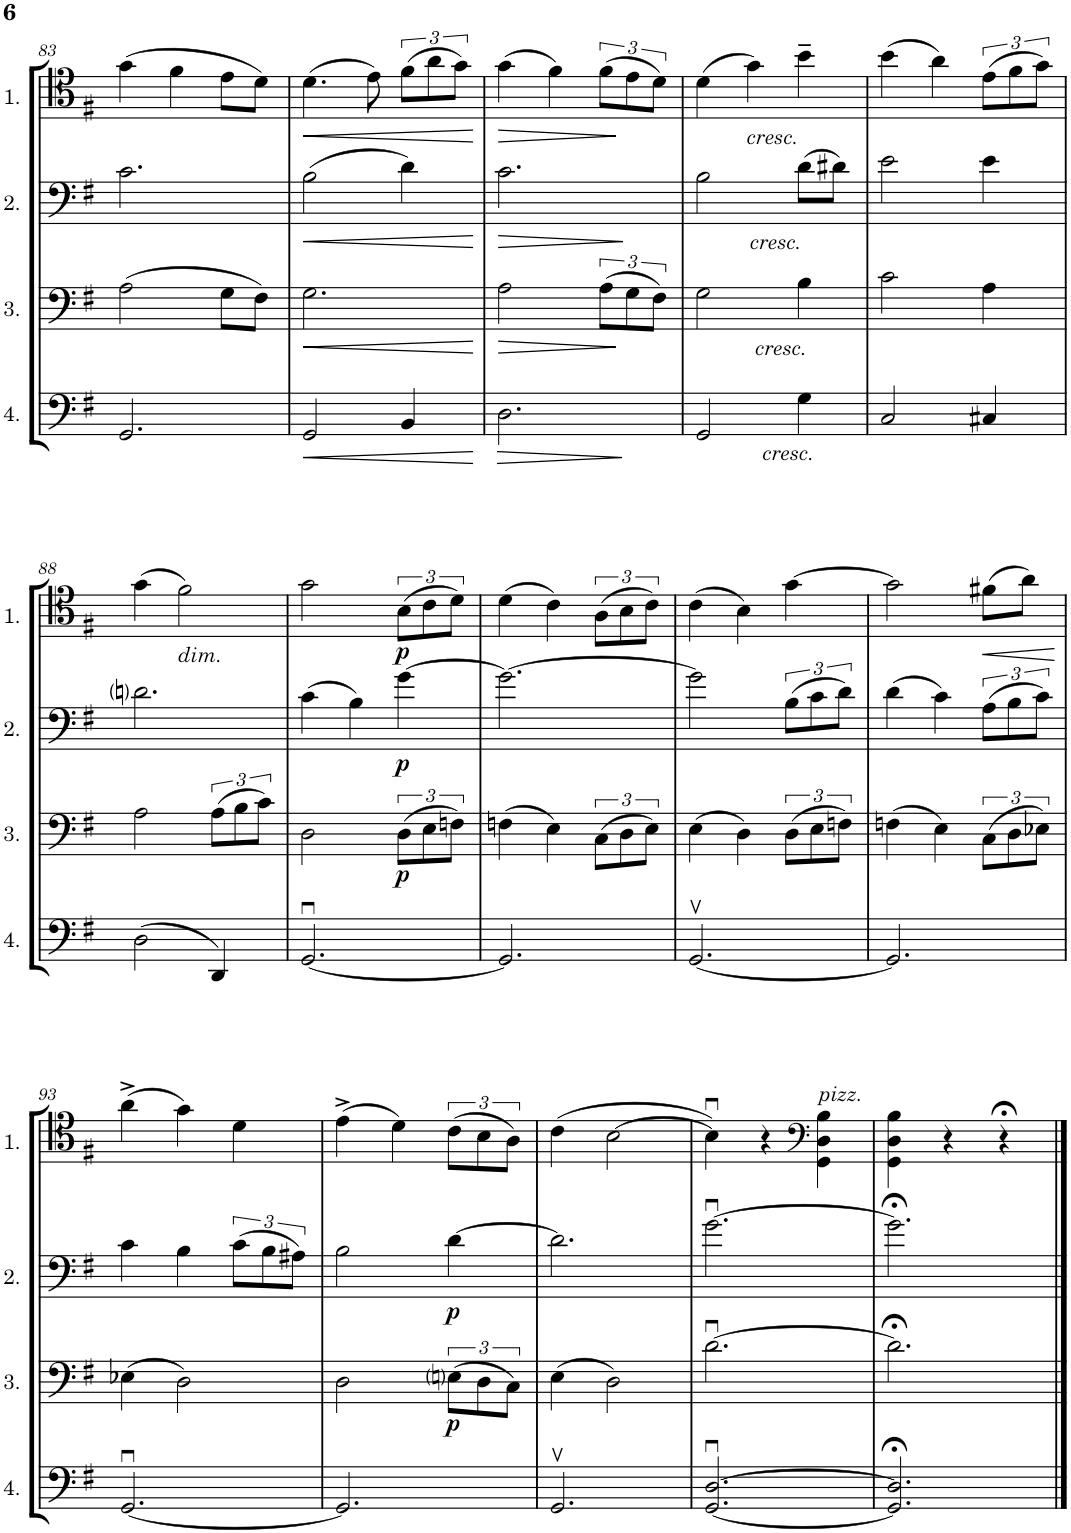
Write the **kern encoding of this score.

**kern	**dynam	**kern	**dynam	**kern	**dynam	**kern	**dynam
*part4	*part4	*part3	*part3	*part2	*part2	*part1	*part1
*staff4	*staff4	*staff3	*staff3	*staff2	*staff2	*staff1	*staff1
*I"Cello 4	*	*I"Cello 3	*	*I"Cello 2	*	*I"Cello 1	*
!!LO:PB:g=z
*clefF4	*	*clefF4	*	*clefF4	*	*clefC4	*
*k[f#]	*	*k[f#]	*	*k[f#]	*	*k[f#]	*
*M3/4	*	*M3/4	*	*M3/4	*	*M3/4	*
=83	=83	=83	=83	=83	=83	=83	=83
2.GG/	.	(2A\	.	2.c\	.	(4g\	.
.	.	.	.	.	.	4f#\	.
.	.	8G\L	.	.	.	8e\L	.
.	.	8F#\J)	.	.	.	8d\J)	.
=84	=84	=84	=84	=84	=84	=84	=84
!	!LO:HP:b	!	!LO:HP:b	!	!LO:HP:b	!	!LO:HP:b
2GG/	<	2.G\	<	(2B\	<	(4.d\	<
.	.	.	.	.	.	8e\)	.
4BB/	.	.	.	4d\)	.	(12f#\L	.
.	.	.	.	.	.	12a\	.
.	.	.	.	.	.	12g\J)	.
.	.	.	.	.	.	.	[
=85	=85	=85	=85	=85	=85	=85	=85
!	!	!	!	!	!	!	!LO:HP:b
2.D\	.	2A\	.	2.c\	.	(4g\	>
.	.	.	.	.	.	4f#\)	.
.	.	(12A\L	.	.	.	(12f#\L	.
.	.	12G\	[	.	.	12e\	]
.	.	12F#\J)	.	.	.	12d\J)	.
.	[	.	.	.	[	.	.
=86	=86	=86	=86	=86	=86	=86	=86
!	!	!	!	!LO:TX:b:i:t=cresc.	!	!	!
2GG/	.	2G\	.	2B\	.	(4d\	.
!	!	!	!	!	!	!LO:TX:b:i:t=cresc.	!
.	.	.	.	.	.	4g\)	.
!	!	!LO:TX:b:i:t=cresc.	!	!	!	!	!
!LO:TX:b:i:t=cresc.	!	!	!	!	!	!	!
4G\	.	4B\	.	(8d\L	.	4b~\	.
.	.	.	.	8d#X\J)	.	.	.
=87	=87	=87	=87	=87	=87	=87	=87
2C/	.	2c\	.	2e\	.	(4b\	.
.	.	.	.	.	.	4a\)	.
4C#X/	.	4A\	.	4e\	.	(12e\L	.
.	.	.	.	.	.	12f#\	.
.	.	.	.	.	.	12g\J)	.
!!LO:LB:g=z
=88	=88	=88	=88	=88	=88	=88	=88
(2D\	.	2A\	.	2.dni\	.	(4g\	.
!	!	!	!	!	!	!LO:TX:b:i:t=dim.	!
.	.	.	.	.	.	2f#\)	.
4DD/)	.	(12A\L	.	.	.	.	.
.	.	12B\	.	.	.	.	.
.	.	12c\J)	.	.	.	.	.
=89	=89	=89	=89	=89	=89	=89	=89
[2.GGu/	.	2D\	.	(4c\	.	2g\	.
.	.	.	.	4B\)	.	.	.
!	!	!	!LO:DY:b	!	!LO:DY:b	!	!LO:DY:b
.	.	(12D\L	p	[4g\	p	(12B\L	p
.	.	12E\	.	.	.	12c\	.
.	.	12Fn\J)	.	.	.	12d\J)	.
=90	=90	=90	=90	=90	=90	=90	=90
2.GG/]	.	(4Fn\	.	2.g\_	.	(4d\	.
.	.	4E\)	.	.	.	4c\)	.
.	.	(12C\L	.	.	.	(12A\L	.
.	.	12D\	.	.	.	12B\	.
.	.	12E\J)	.	.	.	12c\J)	.
=91	=91	=91	=91	=91	=91	=91	=91
[2.GGv/	.	(4E\	.	2g\]	.	(4c\	.
.	.	4D\)	.	.	.	4B\)	.
.	.	(12D\L	.	(12B\L	.	[4g\	.
.	.	12E\	.	12c\	.	.	.
.	.	12Fn\J)	.	12d\J)	.	.	.
=92	=92	=92	=92	=92	=92	=92	=92
2.GG/]	.	(4Fn\	.	(4d\	.	2g\]	.
.	.	4E\)	.	4c\)	.	.	.
!	!	!	!	!	!	!	!LO:HP:b
.	.	(12C\L	.	(12A\L	.	(8f#X\L	<
.	.	12D\	.	12B\	.	.	.
.	.	.	.	.	.	8a\J)	.
.	.	12E-X\J)	.	12c\J)	.	.	.
.	.	.	.	.	.	.	[
!!LO:LB:g=z
=93	=93	=93	=93	=93	=93	=93	=93
[2.GGu/	.	(4E-X\	.	4c\	.	(4a^\	.
.	.	2D\)	.	4B\	.	4g\)	.
.	.	.	.	(12c\L	.	4d\	.
.	.	.	.	12B\	.	.	.
.	.	.	.	12A#X\J)	.	.	.
=94	=94	=94	=94	=94	=94	=94	=94
2.GG/]	.	2D\	.	2B\	.	(4e^\	.
.	.	.	.	.	.	4d\)	.
!	!	!	!LO:DY:b	!	!LO:DY:b	!	!
.	.	(12Eni\L	p	[4d\	p	(12c\L	.
.	.	12D\	.	.	.	12B\	.
.	.	12C\J)	.	.	.	12A\J)	.
=95	=95	=95	=95	=95	=95	=95	=95
2.GGv/	.	(4E\	.	2.d\]	.	(4c\	.
.	.	2D\)	.	.	.	[2B\	.
=96	=96	=96	=96	=96	=96	=96	=96
[2.GG/u [2.D/u	.	[2.du\	.	[2.gu\	.	4Bu\])	.
.	.	.	.	.	.	4r	.
*	*	*	*	*	*	*clefF4	*
!	!	!	!	!	!	!LO:TX:a:i:t=pizz.	!
.	.	.	.	.	.	4GG\ 4D\ 4B\	.
=97	=97	=97	=97	=97	=97	=97	=97
2.GG/];< 2.D/];<	.	2.d;<\]	.	2.g;<\]	.	4GG\ 4D\ 4B\	.
.	.	.	.	.	.	4r	.
.	.	.	.	.	.	4r;<	.
==	==	==	==	==	==	==	==
*-	*-	*-	*-	*-	*-	*-	*-
